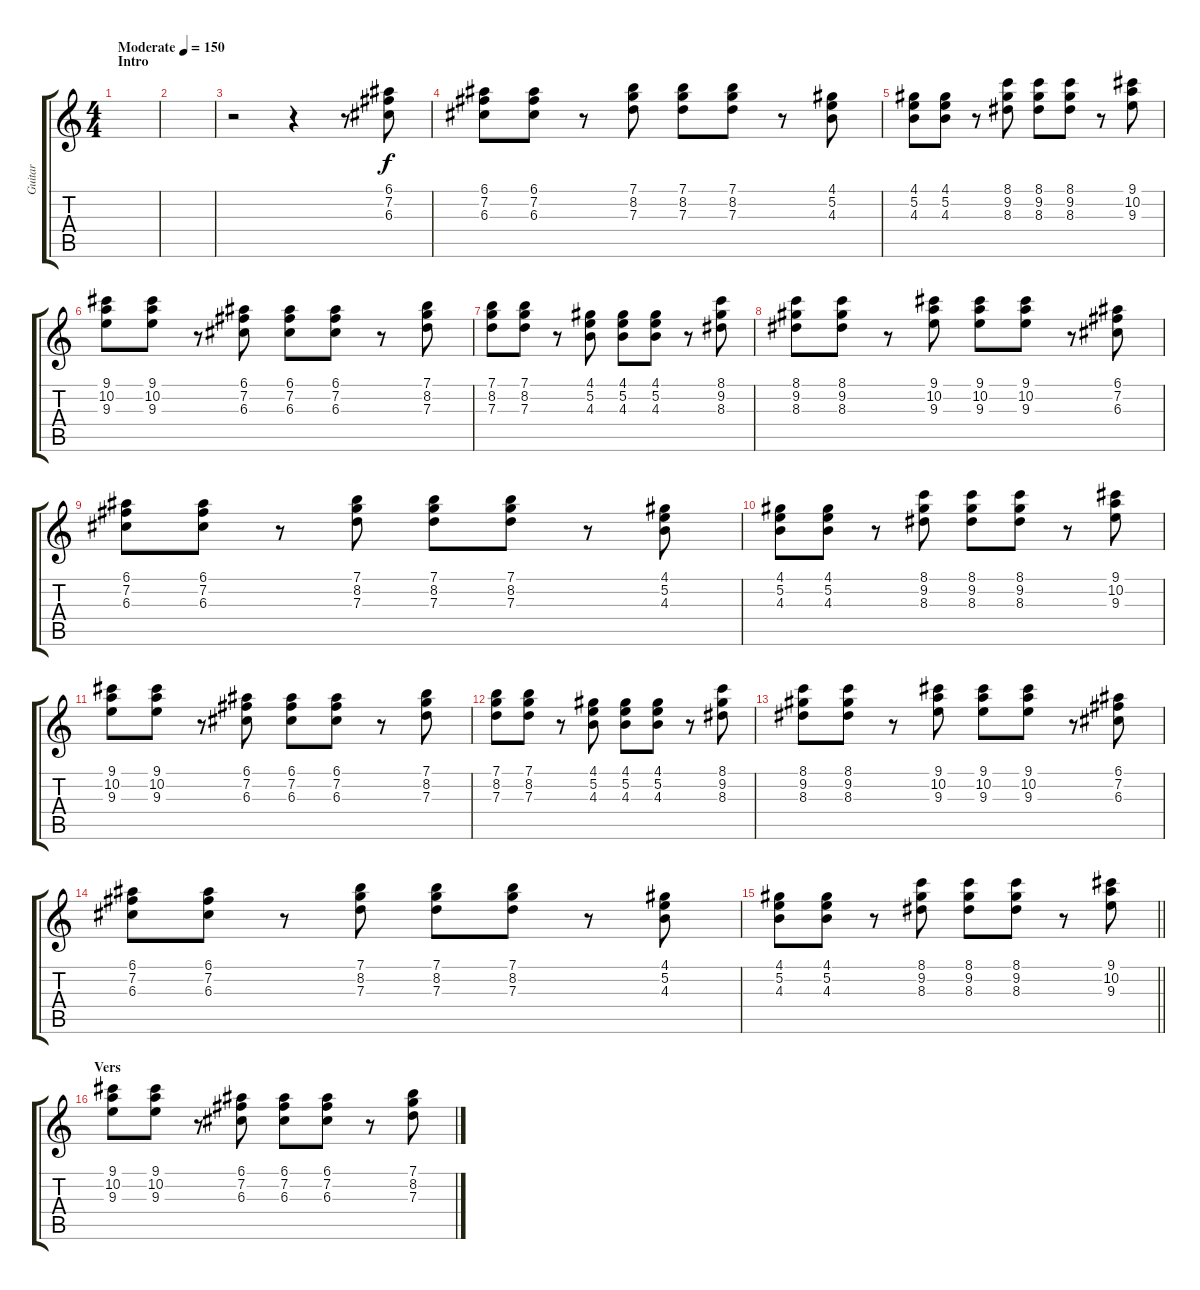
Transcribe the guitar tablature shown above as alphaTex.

\track ("Guitar" "Guitar") {instrument distortionguitar}
\staff {score tabs}
\tuning (E4 B3 G3 D3 A2 E2) {hide}
\ts (4 4)
\section ("" "Intro")
\tempo (150 "Moderate")
\clef g2
\ks c
|
|
r.2 r.4 r.8 (6.1 7.2 6.3).8 |
(6.1 7.2 6.3).8 (6.1 7.2 6.3).8 r.8 (7.1 8.2 7.3).8 (7.1 8.2 7.3).8 (7.1 8.2 7.3).8 r.8 (4.1 5.2 4.3).8 |
(4.1 5.2 4.3).8 (4.1 5.2 4.3).8 r.8 (8.1 9.2 8.3).8 (8.1 9.2 8.3).8 (8.1 9.2 8.3).8 r.8 (9.1 10.2 9.3).8 |
(9.1 10.2 9.3).8 (9.1 10.2 9.3).8 r.8 (6.1 7.2 6.3).8 (6.1 7.2 6.3).8 (6.1 7.2 6.3).8 r.8 (7.1 8.2 7.3).8 |
(7.1 8.2 7.3).8 (7.1 8.2 7.3).8 r.8 (4.1 5.2 4.3).8 (4.1 5.2 4.3).8 (4.1 5.2 4.3).8 r.8 (8.1 9.2 8.3).8 |
(8.1 9.2 8.3).8 (8.1 9.2 8.3).8 r.8 (9.1 10.2 9.3).8 (9.1 10.2 9.3).8 (9.1 10.2 9.3).8 r.8 (6.1 7.2 6.3).8 |
(6.1 7.2 6.3).8 (6.1 7.2 6.3).8 r.8 (7.1 8.2 7.3).8 (7.1 8.2 7.3).8 (7.1 8.2 7.3).8 r.8 (4.1 5.2 4.3).8 |
(4.1 5.2 4.3).8 (4.1 5.2 4.3).8 r.8 (8.1 9.2 8.3).8 (8.1 9.2 8.3).8 (8.1 9.2 8.3).8 r.8 (9.1 10.2 9.3).8 |
(9.1 10.2 9.3).8 (9.1 10.2 9.3).8 r.8 (6.1 7.2 6.3).8 (6.1 7.2 6.3).8 (6.1 7.2 6.3).8 r.8 (7.1 8.2 7.3).8 |
(7.1 8.2 7.3).8 (7.1 8.2 7.3).8 r.8 (4.1 5.2 4.3).8 (4.1 5.2 4.3).8 (4.1 5.2 4.3).8 r.8 (8.1 9.2 8.3).8 |
(8.1 9.2 8.3).8 (8.1 9.2 8.3).8 r.8 (9.1 10.2 9.3).8 (9.1 10.2 9.3).8 (9.1 10.2 9.3).8 r.8 (6.1 7.2 6.3).8 |
(6.1 7.2 6.3).8 (6.1 7.2 6.3).8 r.8 (7.1 8.2 7.3).8 (7.1 8.2 7.3).8 (7.1 8.2 7.3).8 r.8 (4.1 5.2 4.3).8 |
\barLineRight lightlight
(4.1 5.2 4.3).8 (4.1 5.2 4.3).8 r.8 (8.1 9.2 8.3).8 (8.1 9.2 8.3).8 (8.1 9.2 8.3).8 r.8 (9.1 10.2 9.3).8 |
\section ("" "Vers")
(9.1 10.2 9.3).8 (9.1 10.2 9.3).8 r.8 (6.1 7.2 6.3).8 (6.1 7.2 6.3).8 (6.1 7.2 6.3).8 r.8 (7.1 8.2 7.3).8
